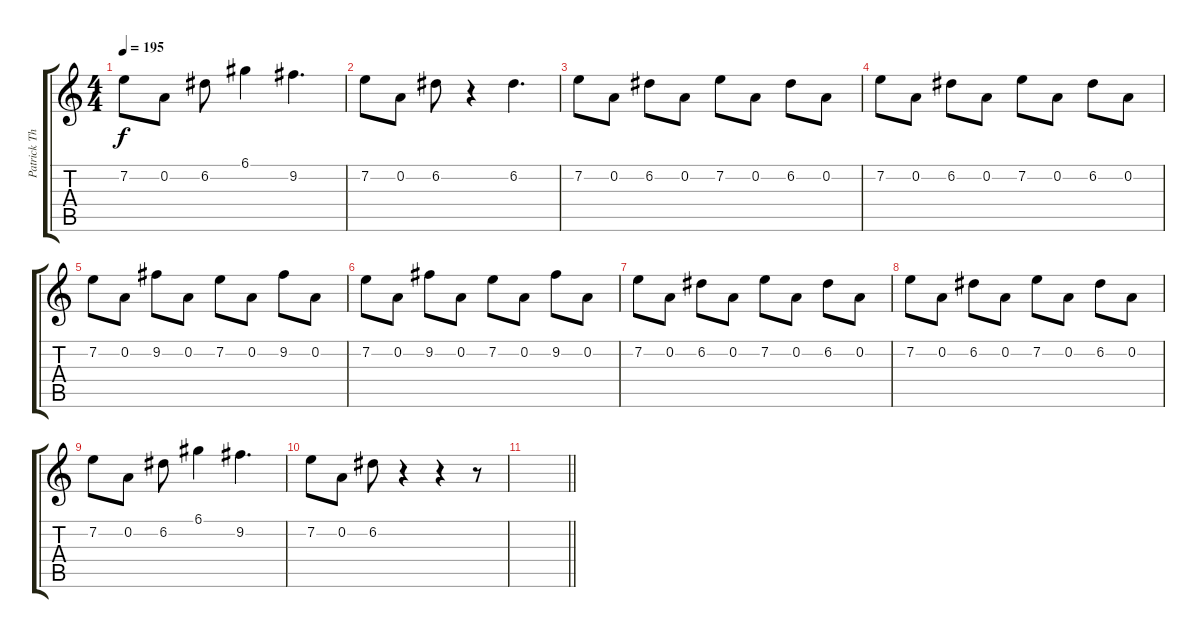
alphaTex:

\track ("Patrick Thompson - Guitar" "Patrick Th") {instrument distortionguitar}
\staff {score tabs}
\tuning (D4 A3 F3 C3 G2 C2) {hide}
\ts (4 4)
\tempo 195
\clef g2
\ks c
7.2.8{dy f} 0.2.8 6.2.8 6.1.4 9.2.4{d} |
7.2.8 0.2.8 6.2.8 r.4 6.2.4{d} |
7.2.8 0.2.8 6.2.8 0.2.8 7.2.8 0.2.8 6.2.8 0.2.8 |
7.2.8 0.2.8 6.2.8 0.2.8 7.2.8 0.2.8 6.2.8 0.2.8 |
7.2.8 0.2.8 9.2.8 0.2.8 7.2.8 0.2.8 9.2.8 0.2.8 |
7.2.8 0.2.8 9.2.8 0.2.8 7.2.8 0.2.8 9.2.8 0.2.8 |
7.2.8 0.2.8 6.2.8 0.2.8 7.2.8 0.2.8 6.2.8 0.2.8 |
7.2.8 0.2.8 6.2.8 0.2.8 7.2.8 0.2.8 6.2.8 0.2.8 |
7.2.8 0.2.8 6.2.8 6.1.4 9.2.4{d} |
7.2.8 0.2.8 6.2.8 r.4 r.4 r.8 |
\barLineRight lightlight
